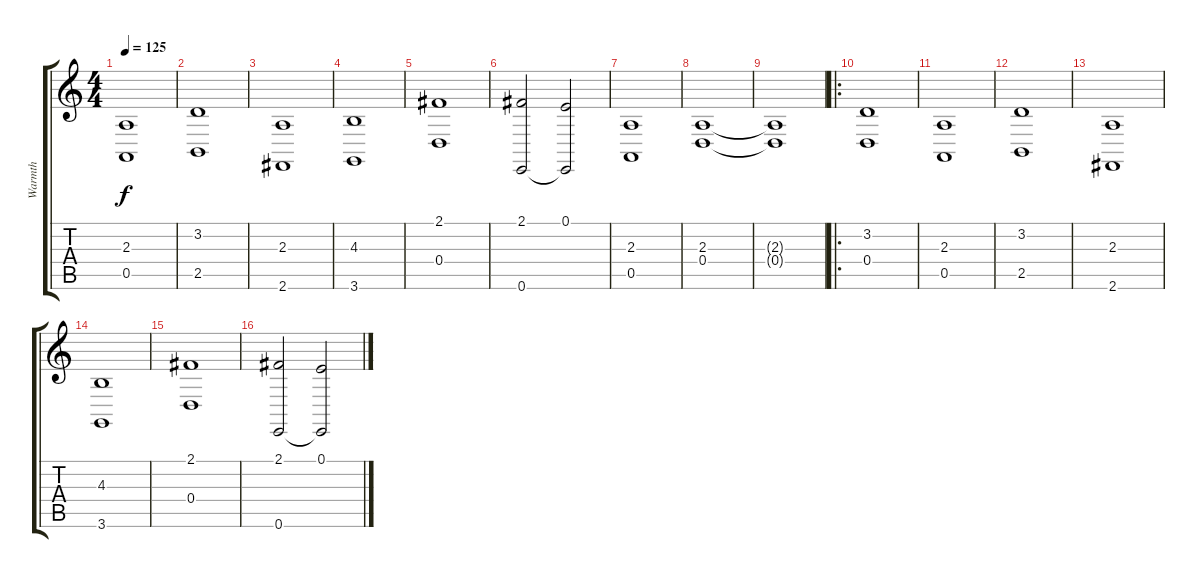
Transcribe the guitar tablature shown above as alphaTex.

\track ("Warmth" "Warmth") {instrument stringensemble1}
\staff {score tabs}
\tuning (E4 B3 G3 D3 A2 E2) {hide}
\ts (4 4)
\tempo 125
\clef g2
\ks c
(2.3 0.5).1{dy f} |
(3.2 2.5).1 |
(2.3 2.6).1 |
(4.3 3.6).1 |
(2.1 0.4).1 |
(2.1 0.6).2 (0.1 0.6{t}).2 |
(2.3 0.5).1 |
(2.3 0.4).1 |
(2.3{t} 0.4{t}).1 |
\ro
(3.2 0.4).1 |
(2.3 0.5).1 |
(3.2 2.5).1 |
(2.3 2.6).1 |
(4.3 3.6).1 |
(2.1 0.4).1 |
(2.1 0.6).2 (0.1 0.6{t}).2
